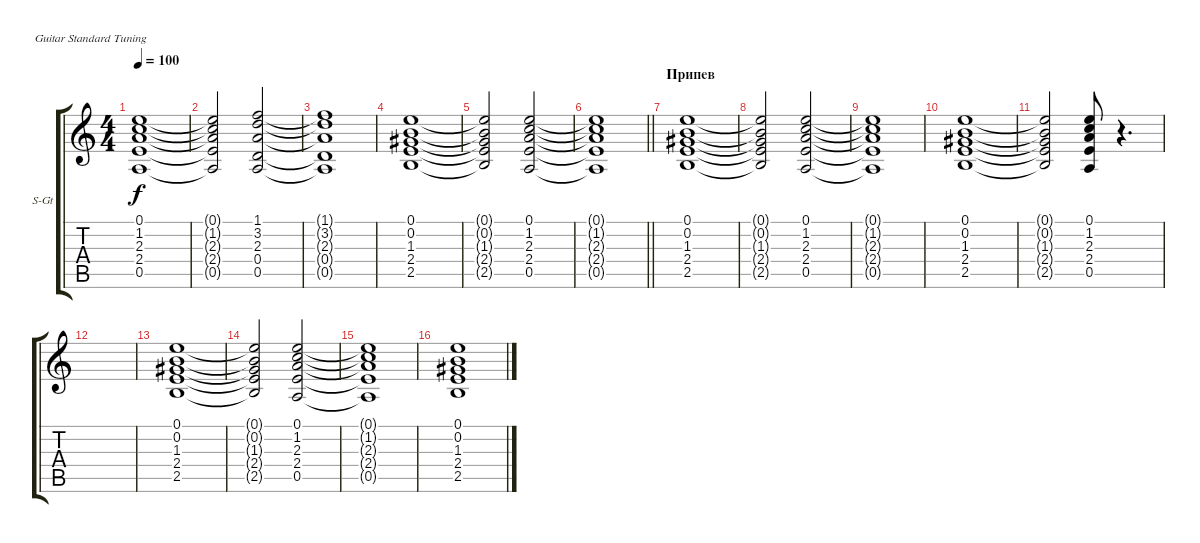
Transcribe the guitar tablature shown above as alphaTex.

\bracketExtendMode groupsimilarinstruments
\firstSystemTrackNameOrientation horizontal
\otherSystemsTrackNameOrientation horizontal
\track ("А. Андреев (клавиши)" "S-Gt") {instrument acousticguitarsteel}
\staff {score tabs}
\tuning (E4 B3 G3 D3 A2 E2)
\ts (4 4)
\tempo 100
\clef g2
\scale
0.333333
\ks c
(0.5{t} 2.4{t} 2.3{t} 1.2{t} 0.1{t}).1{dy f} |
\scale
0.333333 (0.5{t} 2.4{t} 2.3{t} 1.2{t} 0.1{t}).2 (0.5 0.4 2.3 3.2 1.1).2 |
\scale
0.333333 (1.1{t} 3.2{t} 2.3{t} 0.4{t} 0.5{t}).1 |
\scale
0.333333 (2.5 2.4 1.3 0.2 0.1).1 |
\scale
0.333333 (0.1{t} 0.2{t} 1.3{t} 2.4{t} 2.5{t}).2 (0.5 2.4 2.3 1.2 0.1).2 |
\scale
0.333333
\barLineRight lightlight
(0.5{t} 2.4{t} 2.3{t} 1.2{t} 0.1{t}).1 |
\section ("" "Припев")
\scale
0.333333 (2.5 2.4 1.3 0.2 0.1).1 |
\scale
0.333333 (0.1{t} 0.2{t} 1.3{t} 2.4{t} 2.5{t}).2 (0.5 2.4 2.3 1.2 0.1).2 |
\scale
0.333333 (0.5{t} 2.4{t} 2.3{t} 1.2{t} 0.1{t}).1 |
\scale
0.333333 (2.5 2.4 1.3 0.2 0.1).1 |
\scale
0.333333 (2.5{t} 2.4{t} 1.3{t} 0.2{t} 0.1{t}).2 (0.5 2.4 2.3 1.2 0.1).8 r.4{d} |
\scale
0.333333 |
\scale
0.333333 (2.5 2.4 1.3 0.2 0.1).1 |
\scale
0.333333 (0.1{t} 0.2{t} 1.3{t} 2.4{t} 2.5{t}).2 (0.5 2.4 2.3 1.2 0.1).2 |
\scale
0.333333 (0.5{t} 2.4{t} 2.3{t} 1.2{t} 0.1{t}).1 |
\scale
0.333333 (2.5 2.4 1.3 0.2 0.1).1
